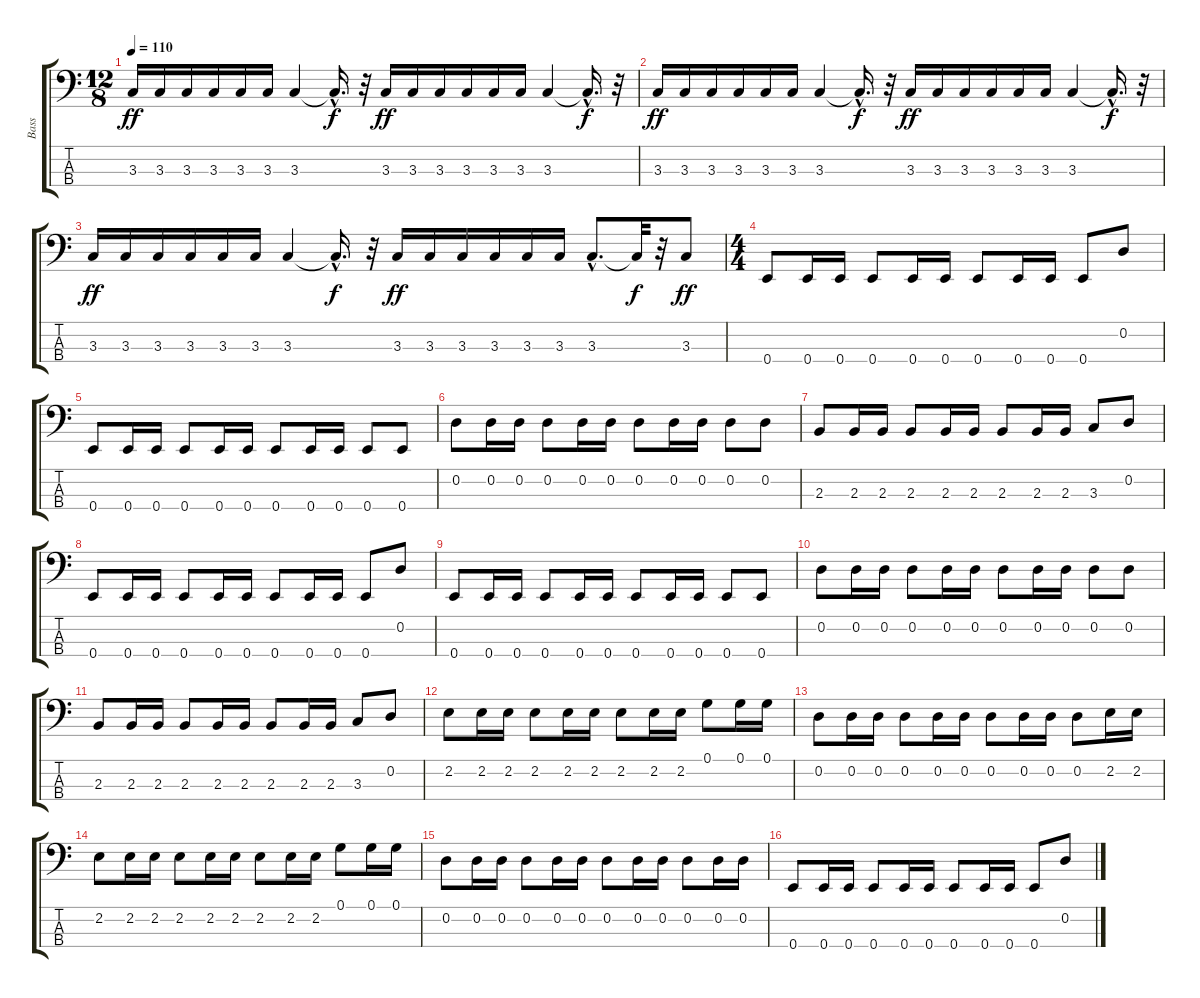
\track ("Bass" "Bass") {instrument electricbassfinger}
\staff {score tabs}
\tuning (G2 D2 A1 E1) {hide}
\ts (12 8)
\tempo 110
\clef f4
\ks c
3.3.16{dy ff} 3.3.16 3.3.16 3.3.16 3.3.16 3.3.16 3.3.4 3.3{hac t}.16{d dy f} r.32 3.3.16{dy ff} 3.3.16 3.3.16 3.3.16 3.3.16 3.3.16 3.3.4 3.3{hac t}.16{d dy f} r.32 |
3.3.16{dy ff} 3.3.16 3.3.16 3.3.16 3.3.16 3.3.16 3.3.4 3.3{hac t}.16{d dy f} r.32 3.3.16{dy ff} 3.3.16 3.3.16 3.3.16 3.3.16 3.3.16 3.3.4 3.3{hac t}.16{d dy f} r.32 |
3.3.16{dy ff} 3.3.16 3.3.16 3.3.16 3.3.16 3.3.16 3.3.4 3.3{hac t}.16{d dy f} r.32 3.3.16{dy ff} 3.3.16 3.3.16 3.3.16 3.3.16 3.3.16 3.3{hac}.8{d} 3.3{t}.32{dy f} r.32 3.3.8{dy ff} |
\ts (4 4)
0.4.8 0.4.16 0.4.16 0.4.8 0.4.16 0.4.16 0.4.8 0.4.16 0.4.16 0.4.8 0.2.8 |
0.4.8 0.4.16 0.4.16 0.4.8 0.4.16 0.4.16 0.4.8 0.4.16 0.4.16 0.4.8 0.4.8 |
0.2.8 0.2.16 0.2.16 0.2.8 0.2.16 0.2.16 0.2.8 0.2.16 0.2.16 0.2.8 0.2.8 |
2.3.8 2.3.16 2.3.16 2.3.8 2.3.16 2.3.16 2.3.8 2.3.16 2.3.16 3.3.8 0.2.8 |
0.4.8 0.4.16 0.4.16 0.4.8 0.4.16 0.4.16 0.4.8 0.4.16 0.4.16 0.4.8 0.2.8 |
0.4.8 0.4.16 0.4.16 0.4.8 0.4.16 0.4.16 0.4.8 0.4.16 0.4.16 0.4.8 0.4.8 |
0.2.8 0.2.16 0.2.16 0.2.8 0.2.16 0.2.16 0.2.8 0.2.16 0.2.16 0.2.8 0.2.8 |
2.3.8 2.3.16 2.3.16 2.3.8 2.3.16 2.3.16 2.3.8 2.3.16 2.3.16 3.3.8 0.2.8 |
2.2.8 2.2.16 2.2.16 2.2.8 2.2.16 2.2.16 2.2.8 2.2.16 2.2.16 0.1.8 0.1.16 0.1.16 |
0.2.8 0.2.16 0.2.16 0.2.8 0.2.16 0.2.16 0.2.8 0.2.16 0.2.16 0.2.8 2.2.16 2.2.16 |
2.2.8 2.2.16 2.2.16 2.2.8 2.2.16 2.2.16 2.2.8 2.2.16 2.2.16 0.1.8 0.1.16 0.1.16 |
0.2.8 0.2.16 0.2.16 0.2.8 0.2.16 0.2.16 0.2.8 0.2.16 0.2.16 0.2.8 0.2.16 0.2.16 |
0.4.8 0.4.16 0.4.16 0.4.8 0.4.16 0.4.16 0.4.8 0.4.16 0.4.16 0.4.8 0.2.8
